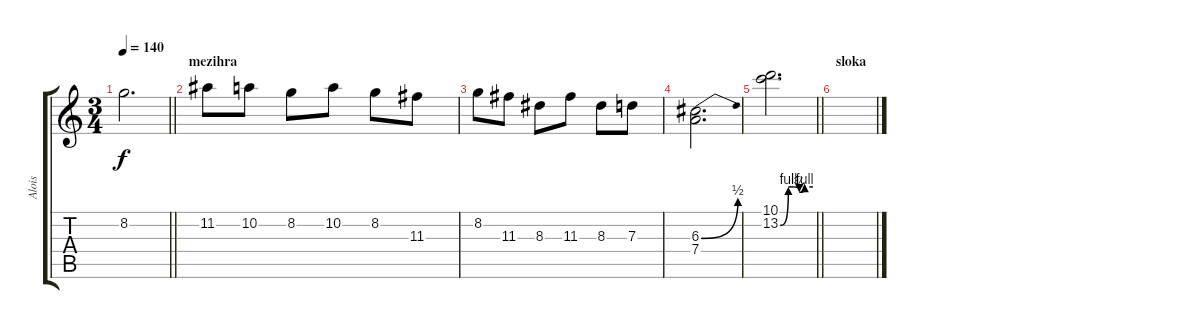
\track ("Alois" "Alois") {instrument overdrivenguitar}
\staff {score tabs}
\tuning (E4 B3 G3 D3 A2 E2) {hide}
\ts (3 4)
\tempo 140
\clef g2
\barLineRight lightlight
\ks c
8.2.2{d dy f} |
\section ("" "mezihra")
11.2.8 10.2.8 8.2.8 10.2.8 8.2.8 11.3.8 |
8.2.8 11.3.8 8.3.8 11.3.8 8.3.8 7.3.8 |
(6.3{be (bend 0 0 60 2)} 7.4).2{d} |
\barLineRight lightlight
(10.1 13.2{be (custom 0 0 15 4 25 4 35 3 45 4 60 4)}).2{d} |
\section ("" "sloka")
